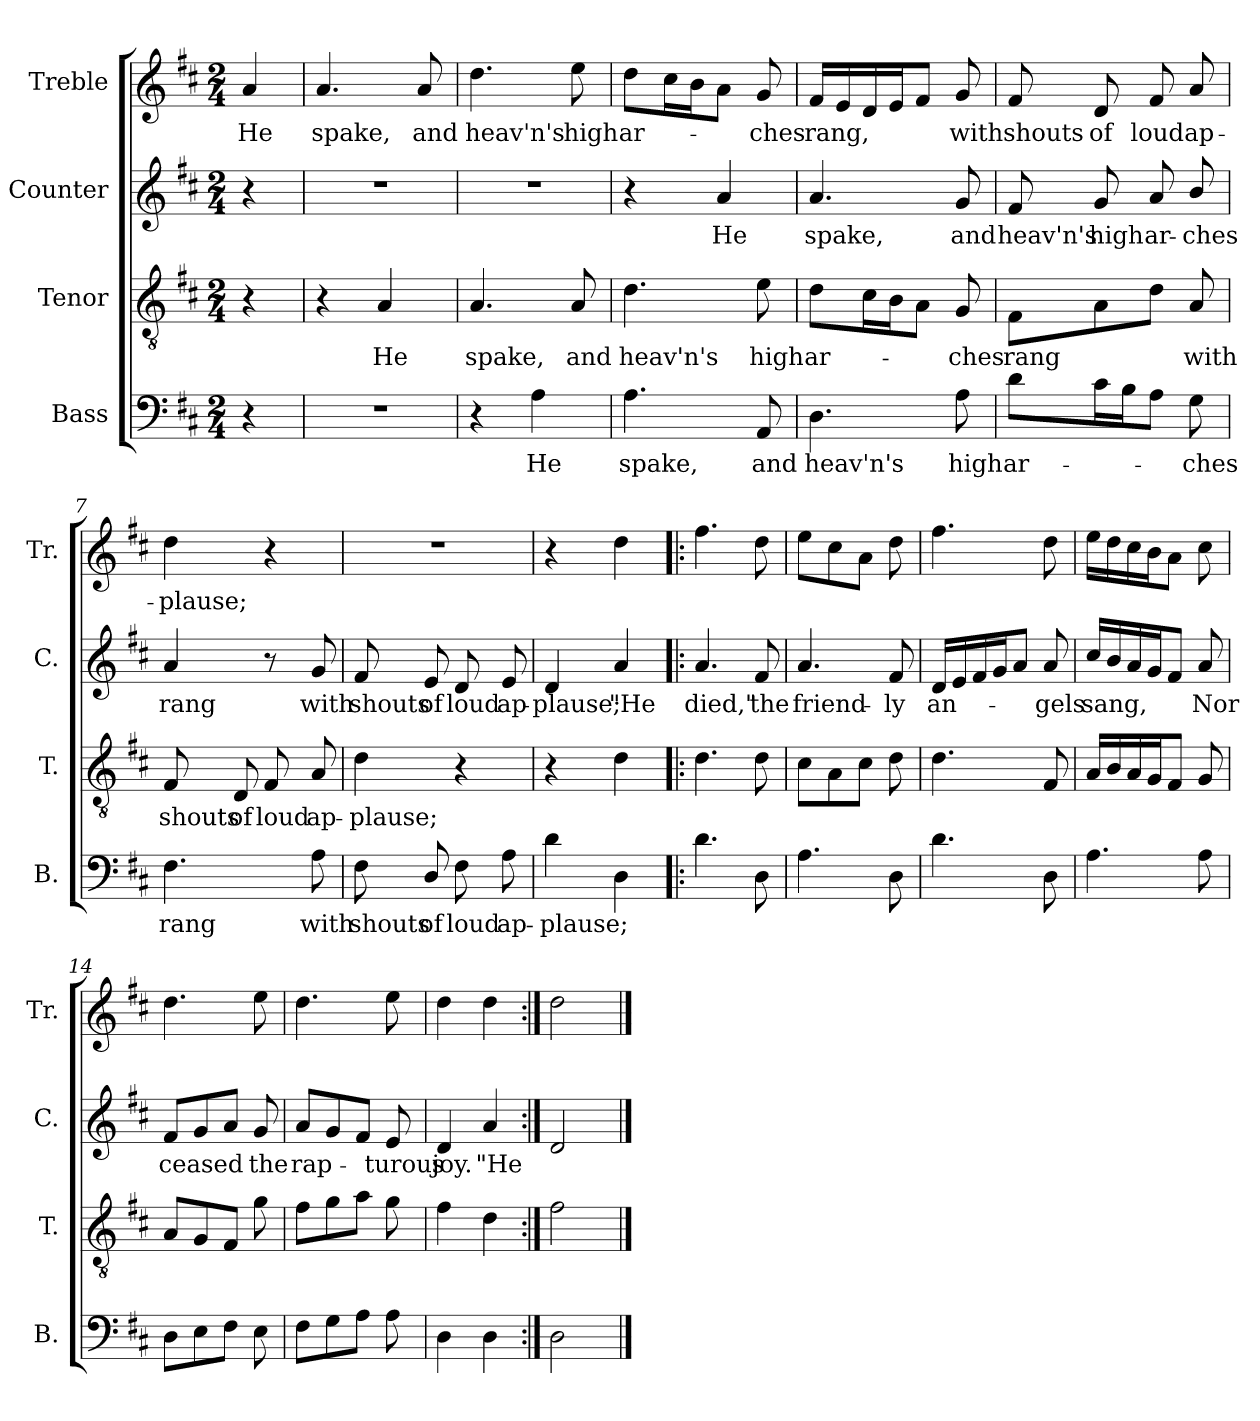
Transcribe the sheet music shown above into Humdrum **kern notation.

**kern	**text	**kern	**text	**kern	**text	**kern	**text
*part4	*part4	*part3	*part3	*part2	*part2	*part1	*part1
*staff4	*staff4	*staff3	*staff3	*staff2	*staff2	*staff1	*staff1
*I"Bass	*	*I"Tenor	*	*I"Counter	*	*I"Treble	*
*I'B.	*	*I'T.	*	*I'C.	*	*I'Tr.	*
*clefF4	*	*clefGv2	*	*clefG2	*	*clefG2	*
*k[f#c#]	*	*k[f#c#]	*	*k[f#c#]	*	*k[f#c#]	*
*M2/4	*	*M2/4	*	*M2/4	*	*M2/4	*
=1	=1	=1	=1	=1	=1	=1	=1
4r	.	4r	.	4r	.	4a/	He
=2	=2	=2	=2	=2	=2	=2	=2
2r	.	4r	.	2r	.	4.a/	spake,
.	.	4A/	He	.	.	.	.
.	.	.	.	.	.	8a/	and
=3	=3	=3	=3	=3	=3	=3	=3
4r	.	4.A/	spake,	2r	.	4.dd\	heav'n's
4A\	He	.	.	.	.	.	.
.	.	8A/	and	.	.	8ee\	high
=4	=4	=4	=4	=4	=4	=4	=4
4.A\	spake,	4.d\	heav'n's	4r	.	8dd\L	ar-
.	.	.	.	.	.	16cc#\L	.
.	.	.	.	.	.	16b\J	.
.	.	.	.	4a/	He	8a\J	.
8AA/	and	8e\	high	.	.	8g/	-ches
=5	=5	=5	=5	=5	=5	=5	=5
4.D\	heav'n's	8d\L	ar-	4.a/	spake,	16f#/LL	rang,
.	.	.	.	.	.	16e/	.
.	.	16c#\L	.	.	.	16d/	.
.	.	16B\J	.	.	.	16e/J	.
.	.	8A\J	.	.	.	8f#/J	.
8A\	high	8G/	-ches	8g/	and	8g/	with
=6	=6	=6	=6	=6	=6	=6	=6
8d\L	ar-	8F#\L	rang	8f#/	heav'n's	8f#/	shouts
16c#\L	.	8A\	.	8g/	high	8d/	of
16B\J	.	.	.	.	.	.	.
8A\J	.	8d\J	.	8a/	ar-	8f#/	loud
8G\	-ches	8A/	with	8b/	-ches	8a/	ap-
=7	=7	=7	=7	=7	=7	=7	=7
4.F#\	rang	8F#/	shouts	4a/	rang	4dd\	-plause;
.	.	8D/	of	.	.	.	.
.	.	8F#/	loud	8r	.	4r	.
8A\	with	8A/	ap-	8g/	with	.	.
=8	=8	=8	=8	=8	=8	=8	=8
8F#\	shouts	4d\	-plause;	8f#/	shouts	2r	.
8D/	of	.	.	8e/	of	.	.
8F#\	loud	4r	.	8d/	loud	.	.
8A\	ap-	.	.	8e/	ap-	.	.
=9	=9	=9	=9	=9	=9	=9	=9
4d\	-plause;	4r	.	4d/	-plause;	4r	.
4D\	.	4d\	.	4a/	"He	4dd\	.
=10!|:	=10!|:	=10!|:	=10!|:	=10!|:	=10!|:	=10!|:	=10!|:
4.d\	.	4.d\	.	4.a/	died,"	4.ff#\	.
8D\	.	8d\	.	8f#/	the	8dd\	.
=11	=11	=11	=11	=11	=11	=11	=11
4.A\	.	8c#\L	.	4.a/	friend-	8ee\L	.
.	.	8A\	.	.	.	8cc#\	.
.	.	8c#\J	.	.	.	8a\J	.
8D\	.	8d\	.	8f#/	-ly	8dd\	.
=12	=12	=12	=12	=12	=12	=12	=12
4.d\	.	4.d\	.	16d/LL	an-	4.ff#\	.
.	.	.	.	16e/	.	.	.
.	.	.	.	16f#/	.	.	.
.	.	.	.	16g/J	.	.	.
.	.	.	.	8a/J	.	.	.
8D\	.	8F#/	.	8a/	-gels	8dd\	.
=13	=13	=13	=13	=13	=13	=13	=13
4.A\	.	16A/LL	.	16cc#/LL	sang,	16ee\LL	.
.	.	16B/	.	16b/	.	16dd\	.
.	.	16A/	.	16a/	.	16cc#\	.
.	.	16G/J	.	16g/J	.	16b\J	.
.	.	8F#/J	.	8f#/J	.	8a\J	.
8A\	.	8G/	.	8a/	Nor	8cc#\	.
=14	=14	=14	=14	=14	=14	=14	=14
8D\L	.	8A/L	.	8f#/L	ceased	4.dd\	.
8E\	.	8G/	.	8g/	.	.	.
8F#\J	.	8F#/J	.	8a/J	.	.	.
8E\	.	8g\	.	8g/	the	8ee\	.
=15	=15	=15	=15	=15	=15	=15	=15
8F#\L	.	8f#\L	.	8a/L	rap-	4.dd\	.
8G\	.	8g\	.	8g/	.	.	.
8A\J	.	8a\J	.	8f#/J	.	.	.
8A\	.	8g\	.	8e/	-turous	8ee\	.
=16	=16	=16	=16	=16	=16	=16	=16
4D\	.	4f#\	.	4d/	joy.	4dd\	.
4D\	.	4d\	.	4a/	"He	4dd\	.
=17:|!	=17:|!	=17:|!	=17:|!	=17:|!	=17:|!	=17:|!	=17:|!
2D\	.	2f#\	.	2d/	.	2dd\	.
==	==	==	==	==	==	==	==
*-	*-	*-	*-	*-	*-	*-	*-
